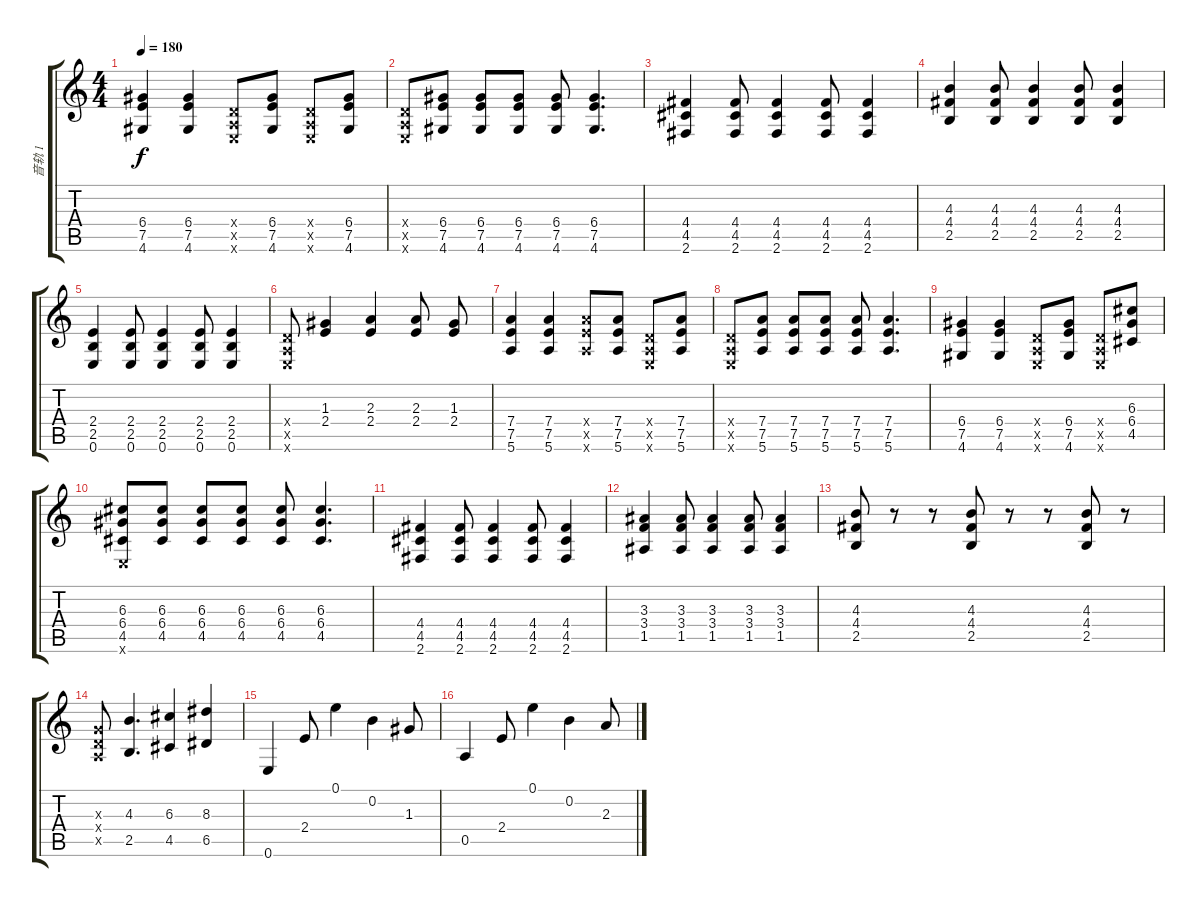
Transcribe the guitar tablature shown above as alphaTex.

\track ("音轨 1" "音轨 1") {instrument distortionguitar}
\staff {score tabs}
\tuning (E4 B3 G3 D3 A2 E2) {hide}
\ts (4 4)
\tempo 180
\clef g2
\ks c
(6.4 7.5 4.6).4{dy f} (6.4 7.5 4.6).4 (0.4{x} 0.5{x} 0.6{x}).8 (6.4 7.5 4.6).8 (0.4{x} 0.5{x} 0.6{x}).8 (6.4 7.5 4.6).8 |
(0.4{x} 0.5{x} 0.6{x}).8 (6.4 7.5 4.6).8 (6.4 7.5 4.6).8 (6.4 7.5 4.6).8 (6.4 7.5 4.6).8 (6.4 7.5 4.6).4{d} |
(4.4 4.5 2.6).4 (4.4 4.5 2.6).8 (4.4 4.5 2.6).4 (4.4 4.5 2.6).8 (4.4 4.5 2.6).4 |
(4.3 4.4 2.5).4 (4.3 4.4 2.5).8 (4.3 4.4 2.5).4 (4.3 4.4 2.5).8 (4.3 4.4 2.5).4 |
(2.4 2.5 0.6).4 (2.4 2.5 0.6).8 (2.4 2.5 0.6).4 (2.4 2.5 0.6).8 (2.4 2.5 0.6).4 |
(0.4{x} 0.5{x} 0.6{x}).8 (1.3 2.4).4 (2.3 2.4).4 (2.3 2.4).8 (1.3 2.4).8 |
(7.4 7.5 5.6).4 (7.4 7.5 5.6).4 (7.4{x} 7.5{x} 5.6{x}).8 (7.4 7.5 5.6).8 (0.4{x} 0.5{x} 0.6{x}).8 (7.4 7.5 5.6).8 |
(0.4{x} 0.5{x} 0.6{x}).8 (7.4 7.5 5.6).8 (7.4 7.5 5.6).8 (7.4 7.5 5.6).8 (7.4 7.5 5.6).8 (7.4 7.5 5.6).4{d} |
(6.4 7.5 4.6).4 (6.4 7.5 4.6).4 (0.4{x} 0.5{x} 0.6{x}).8 (6.4 7.5 4.6).8 (0.4{x} 0.5{x} 0.6{x}).8 (6.3 6.4 4.5).8 |
(6.3 6.4 4.5 0.6{x}).8 (6.3 6.4 4.5).8 (6.3 6.4 4.5).8 (6.3 6.4 4.5).8 (6.3 6.4 4.5).8 (6.3 6.4 4.5).4{d} |
(4.4 4.5 2.6).4 (4.4 4.5 2.6).8 (4.4 4.5 2.6).4 (4.4 4.5 2.6).8 (4.4 4.5 2.6).4 |
(3.3 3.4 1.5).4 (3.3 3.4 1.5).8 (3.3 3.4 1.5).4 (3.3 3.4 1.5).8 (3.3 3.4 1.5).4 |
(4.3 4.4 2.5).8 r.8 r.8 (4.3 4.4 2.5).8 r.8 r.8 (4.3 4.4 2.5).8 r.8 |
(0.3{x} 0.4{x} 0.5{x}).8 (4.3 2.5).4{d} (6.3 4.5).4 (8.3 6.5).4 |
0.6.4 2.4.8 0.1.4 0.2.4 1.3.8 |
0.5.4 2.4.8 0.1.4 0.2.4 2.3.8
